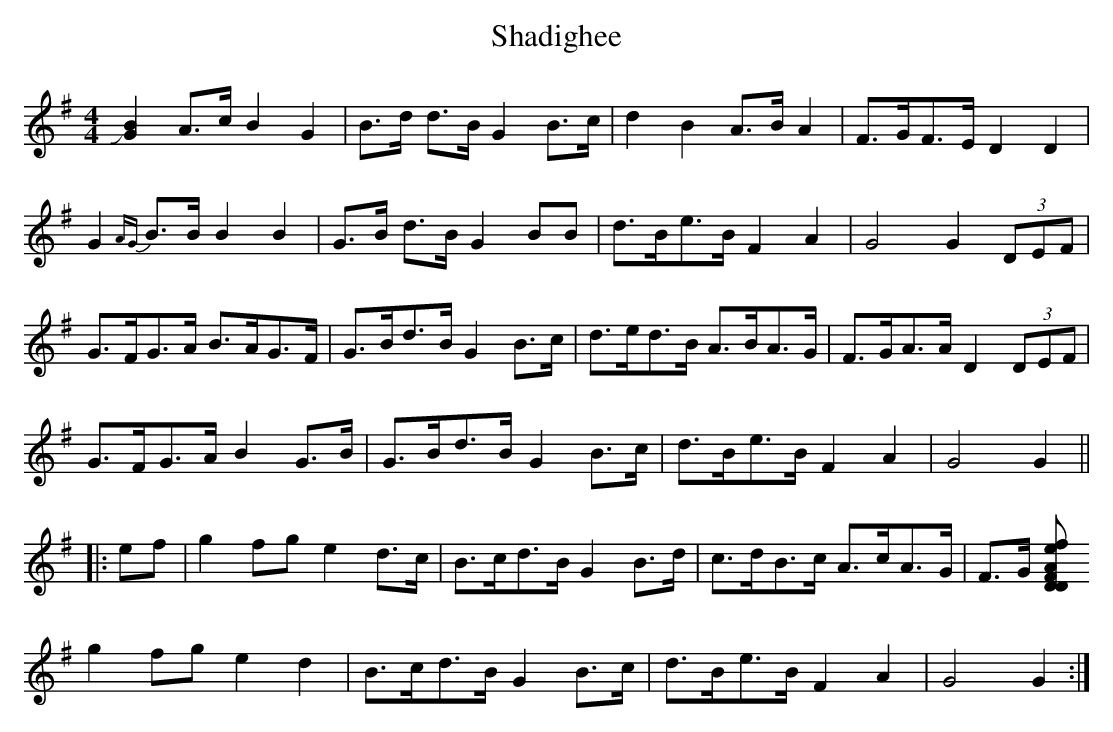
X:1
T:Shadighee
M:4/4
L:1/8
K:G
+slide+[G2B2] A>c B2G2|B>d d>B G2 B>c|d2B2 A>B A2|F>GF>E D2D2|
G2 {AG} B>B B2B2|G>B d>B G2 BB|d>Be>B F2A2|G4 G2 (3DEF|
G>FG>A B>AG>F|G>Bd>B G2 B>c|d>ed>B A>BA>G|F>GA>A D2 (3DEF|
G>FG>A B2 G>B|G>Bd>B G2 B>c|d>Be>B F2A2|G4 G2||
|:ef|g2 fg e2 d>c|B>cd>B G2 B>d|c>dB>c A>cA>G|F>G [DA}>F D2 ef|
g2 fg e2d2|B>cd>B G2 B>c|d>Be>B F2A2|G4 G2:|]
